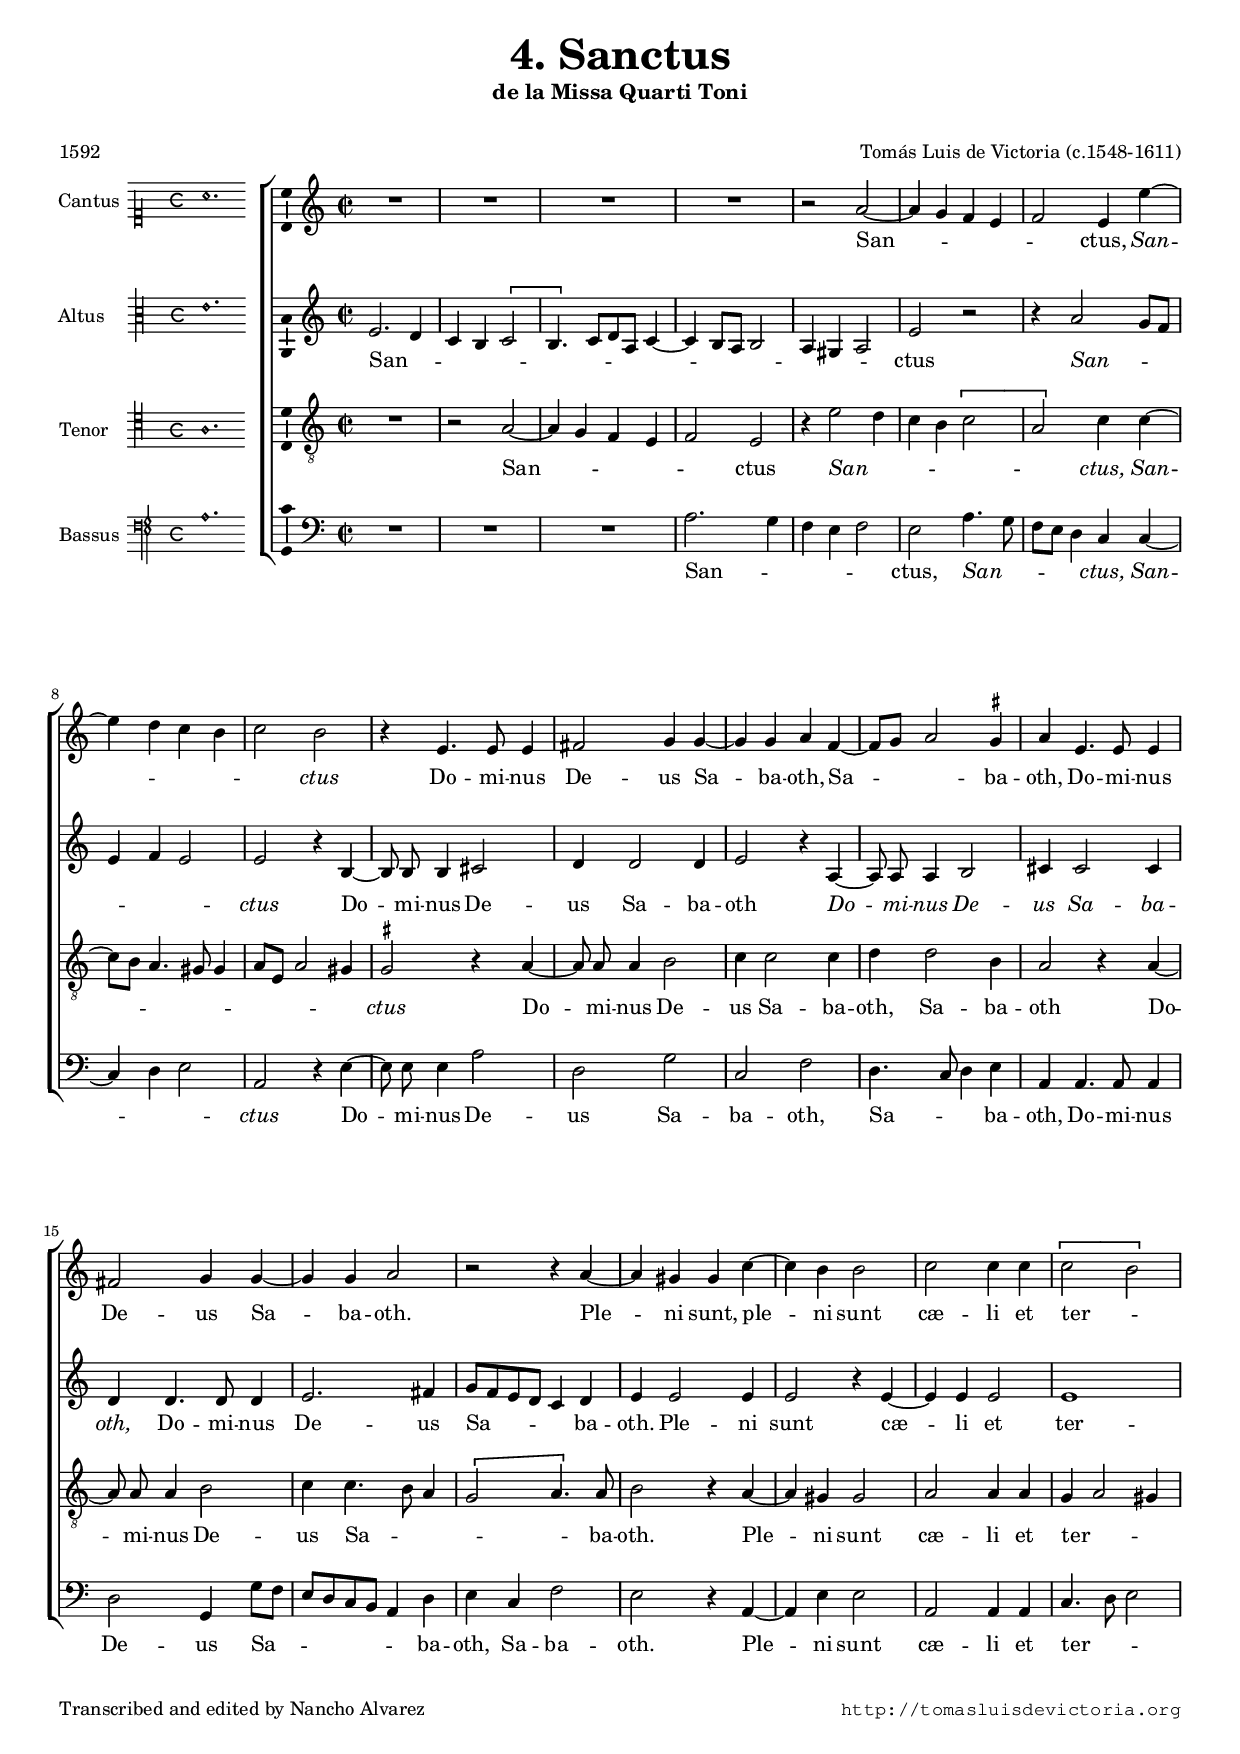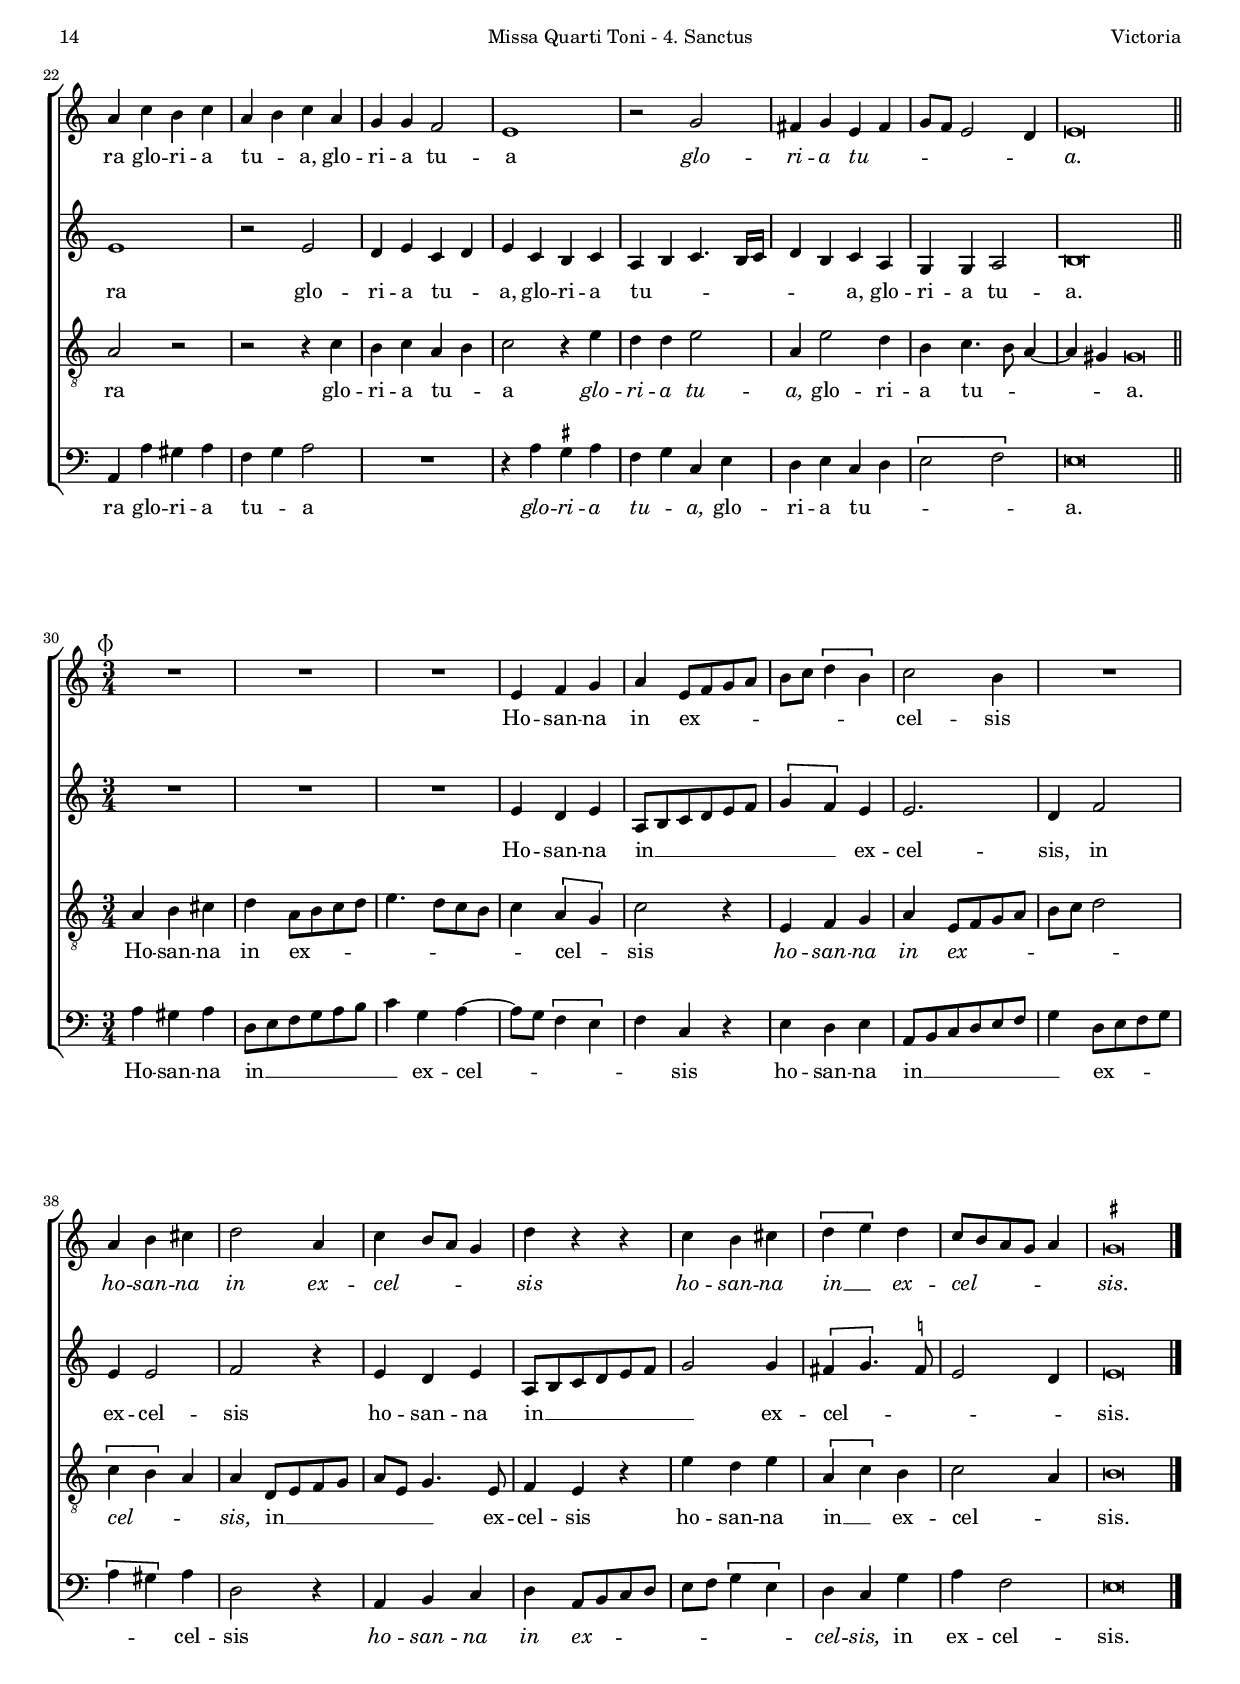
\version "2.18.0"

#(set-default-paper-size "a4")
#(set-global-staff-size 16.4)
#(ly:set-option 'point-and-click #f)
%mobile -s15.5 -i3.2

italicas=\override LyricText.font-shape = #'italic
rectas=\override LyricText.font-shape = #'upright
ss=\once \set suggestAccidentals = ##t
incipitwidth = 20
mtempo={\tempo 4 = 100}
mtempob={\tempo 4 = 50}
mtempoc={\tempo 4 = 150}
mt=#(define-music-function (parser location offset) (number?) ; move lyric text
      #{ \once \override LyricText.X-offset = -$offset #})

htitle="Missa Quarti Toni - 4. Sanctus"
hcomposer="Victoria"

\header {
	title=\markup{\fontsize #3 "4. Sanctus"}
	subtitle="de la Missa Quarti Toni"
	subsubtitle=\markup{\null \vspace #1 }
	composer=\markup{"Tomás Luis de Victoria (c.1548-1611)"}
        pdfauthor=\composer
	%opus="(-)"
	poet=\markup{"1592"}
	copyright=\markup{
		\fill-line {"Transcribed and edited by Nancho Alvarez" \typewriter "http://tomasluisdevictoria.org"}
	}
%	tagline=""
}


global={\key c \major
        \time 2/2 \skip 1*29 \bar "||" \break
        \once \override Score.TimeSignature.break-visibility=#end-of-line-invisible
        \time 3/4
	\skip 4*3*16 \bar "|."
}

cantus={
	R1*4/4 |
	R1*4/4 |
	R1*4/4 |
	R1*4/4 |
%5
	r2 a' ~ |
	a'4 g' f' e' |
	f'2 e'4 e'' ~ |
	e'' d'' c'' b' |
	c''2 b' |
%10
	r4 e'4. e'8 e'4 |
	fis'2 g'4 g' ~ |
	g' g' a' f' ~ |
	f'8 g' a'2 \ss gis'4 |
	a' e'4. e'8 e'4 |
%15
	fis'2 g'4 g' ~ |
	g' g' a'2 |
	r r4 a' ~ |
	a' gis' gis' c'' ~ |
	c'' b' b'2 |
%20
	c'' c''4 c'' |
	\[c''2 b'\] |
	a'4 c'' b' c'' |
	a' b' c'' a' |
	g' g' f'2 |
%25
	e'1 |
	r2 g' |
	fis'4 g' e' fis' |
	g'8 f' e'2 d'4 |
	e'\breve*1/2
%30
	\once \override TextScript.X-offset=#-4
	s4*0^\markup{\musicglyph #"timesig.mensural34"} % 3/2
	R1*3/4 |
	R1*3/4 |
	R1*3/4 |
	e'4 f' g' |
	a' e'8 f' g' a' |
%35
	b' c'' \[d''4 b'\] |
	c''2 b'4 | % ennegrecias, ¿por qué?
	R1*3/4 |
	a'4 b' cis'' |
	d''2 a'4 |
%40
	c'' b'8 a' g'4 |
	d'' r r |
	c'' b' cis'' |
	\[d'' e''\] d'' |
	c''8 b' a' g' a'4 |
%45
	\ss gis'\breve*3/8
}

altus={
	e'2. d'4 |
	c' b \[c'2 |
	b4.\]  c'8[ d' a] c'4 ~ |
	c' b8 a b2 |
%5
	a4 gis a2 |
	e' r |
	r4 a'2 g'8 f' |
	e'4 f' e'2 |
	e' r4 b ~ |
%10
        \set Staff.autoBeaming = ##f
	b8 b b4 cis'2 |
	d'4 d'2 d'4 |
	e'2 r4 a ~ |
	a8 a a4 b2 |
        \set Staff.autoBeaming = ##t
	cis'4 cis'2 cis'4 |
%15
	d' d'4. d'8 d'4 |
	e'2. fis'4 |
	g'8 f' e' d' c'4 d' |
	e' e'2 e'4 |
	e'2 r4 e' ~ |
%20
	e' e' e'2 |
	e'1 |
	e' |
	r2 e' |
	d'4 e' c' d' |
%25
	e' c' b c' |
	a b c'4. b16 c' |
	d'4 b c' a |
	g g a2 |
	b\breve*1/2 |
%30
	R1*3/4 |
	R1*3/4 |
	R1*3/4 |
	e'4 d' e' |
	a8 b c' d' e' f' |
%35
	\[g'4 f'\] e' |
	e'2. |
	d'4 f'2 |
	e'4 e'2 |
	f' r4 |
%40
	e' d' e' |
	a8 b c' d' e' f' |
	g'2 g'4 |
	\[fis' g'4.\] \ss f'8 |
	e'2 d'4 |
%45
	e'\breve*3/8
}

tenor={
	R1*4/4 |
	r2 a ~ |
	a4 g f e |
	f2 e |
%5
	r4 e'2 d'4 |
	c' b \[c'2 |
	a\] c'4 c' ~ |
	c'8 b a4. gis8 gis4 | % a2 gis4 en la copia manuscrita
	a8 e a2 gis4 | % se ve mal el sostenido
%10
	\ss gis2 r4 a ~ |
        \set Staff.autoBeaming = ##f
	a8 a a4 b2 |
	c'4 c'2 c'4 |
	d' d'2 b4 |
	a2 r4 a ~ |
%15
	a8 a a4 b2 |
        \set Staff.autoBeaming = ##t
	c'4 c'4. b8 a4 |
	\[g2 a4.\] a8 | % g2 a2 en la copia manuscrita
	b2 r4 a ~ |
	a gis gis2 |
%20
	a a4 a |
	g a2 gis4 |
	a2 r |
	r r4 c' |
	b c' a b |
%25
	c'2 r4 e' |
	d' d' e'2 |
	a4 e'2 d'4 |
	b c'4. b8 a4 ~ |
	a gis \mtempob gis\breve*1/4
%30
        \mtempoc
	a4 b cis' |
	d' a8 b c' d' |
	e'4.  d'8[ c' b] |
	c'4 \[a g\] | % compas ennegrecido entero
	c'2 r4 |
%35
	e f g |
	a e8 f g a |
	b c' d'2 |
	\[c'4 b\] a | % compas ennegrecido entero
	a d8 e f g |
%40
	a e g4. e8 |
	f4 e r |
	e' d' e' |
	\[a c'\] b |
	c'2 a4 |
%45
	b\breve*3/8
}

bassus={
	R1*4/4 |
	R1*4/4 |
	R1*4/4 |
	a2. g4 |
%5
	f e f2 |
	e a4. g8 |
	f e d4 c c ~ |
	c d e2 |
	a, r4 e ~ |
%10
        \set Staff.autoBeaming = ##f
	e8 e e4 a2 |
        \set Staff.autoBeaming = ##t
	d g |
	c f |
	d4. c8 d4 e |
	a, a,4. a,8 a,4 |
%15
	d2 g,4 g8 f |
	e d c b, a,4 d |
	e c f2 |
	e r4 a, ~ |
	a, e e2 |
%20
	a, a,4 a, |
	c4. d8 e2 |
	a,4 a gis a |
	f g a2 |
	R1*4/4 |
%25
	r4 a \ss gis a | % hay un signo extraño después del silencio
	% [podría ser el sostenido del sol, pero puesto al revés]
	f g c e | % fa sostenido en la copia manuscrita
	d e c d |
	\[e2 f\] |
	e\breve*1/2
%30
	a4 gis a |
	d8 e f g a b |
	c'4 g a ~ |
	a8 g \[f4 e\] |
	f c r |
%35
	e d e |
	a,8 b, c d e f |
	g4 d8 e f g |
	\[a4 gis\] a |
	d2 r4 |
%40
	a, b, c |
	d a,8 b, c d |
	e f \[g4 e\] |
	d c g | % 2 compases enngrecidos
	a f2 |  % como marcando una hemiolia
%45
	e\breve*3/8
}

textocantus=\lyricmode{
San -- _ _ _ _ _ ctus,
\italicas
\mt #1 San -- _ _ _ _ _ ctus
\rectas
Do -- mi -- nus
De -- us Sa -- _ ba -- oth,
Sa -- _ _ _ ba -- oth,
Do -- mi -- nus De -- us Sa -- _ ba -- oth.
Ple -- _ ni sunt,
ple -- _ ni sunt
cæ -- li et ter -- _ ra
glo -- ri -- a tu -- _ a,
glo -- ri -- a tu -- a
\italicas
glo -- ri -- a tu -- _ _ _ _ _ a.
\rectas
Ho -- san -- na in ex -- _ _ _ _ _ _ _ cel -- sis
\italicas
ho -- san -- na in ex -- cel -- _ _ _ sis
ho -- san -- na in __ _ ex -- cel -- _ _ _ _ sis.
}

textoaltus=\lyricmode{
San -- _ _ _ _ _ _ _ _ _ _ _ _ _ _ _ _ ctus
\italicas
San -- _ _ _ _ _ ctus
\rectas
Do -- _ mi -- nus
De -- us Sa -- ba -- oth
\italicas
Do -- _ mi -- nus De -- us 
Sa -- ba -- oth,
\rectas
Do -- mi -- nus
De -- us
Sa -- _ _ _ _ ba -- oth.
Ple -- ni sunt
cæ -- _ li et ter -- ra
glo -- ri -- a tu -- _ a,
glo -- ri -- a tu -- _ _ _ _ _ _ a,
glo -- ri -- a tu -- a.
Ho -- san -- na
in __ _ _ _ _ _ _ _ ex -- cel -- sis,
in ex -- cel -- sis
ho -- san -- na in __ _ _ _ _ _ _ ex -- cel -- _ _ _ _ sis.
}

textotenor=\lyricmode{
San -- _ _ _ _ _ ctus
\italicas
San -- _ _ _ _ _ ctus,
\mt #1 San -- _ _ _ _ _ _ _ _ _ ctus
\rectas
Do -- _ mi -- nus De -- us Sa -- ba -- oth,
Sa -- ba -- oth
Do -- _ mi -- nus De -- us Sa -- _ _ _ _ ba -- oth.
Ple -- _ ni sunt cæ -- li et ter -- _ _ ra
glo -- ri -- a tu -- _ a
% la copia manuscrita dice hosanna ...
\italicas
glo -- ri -- a tu -- a,
\rectas
glo -- ri -- a tu -- _ _ _ _ a.
Ho -- san -- na in ex -- _ _ _ _ _ _ _ _ cel -- _ sis
\italicas
ho -- san -- na in ex -- _ _ _ _ _ _ cel -- _ _ sis,
\rectas
in __ _ _ _ _ _ _ ex -- cel -- sis
ho -- san -- na in __ _ ex -- cel -- _ sis.
}

textobassus=\lyricmode{
San -- _ _ _ _ ctus,
\italicas
San -- _ _ _ _ ctus,
\mt #1 San -- _ _ _ ctus
\rectas
Do -- _ mi -- nus De -- us Sa -- ba -- oth,
Sa -- _ _ ba -- oth,
Do -- mi -- nus De -- us  Sa -- _ _ _ _ _ _ ba -- oth,
Sa -- ba -- oth. % sin repeticion en la copia manuscrita
Ple -- _ ni sunt cæ -- li et ter -- _ _ ra
glo -- ri -- a tu -- _ a
\italicas
glo -- ri -- a tu -- _ a, % no se ve el texto
\rectas
glo -- ri -- a tu -- _ _ _ a.
Ho -- san -- na in __ _ _ _ _ _ _ ex -- cel -- _ _ _ _ _ sis
ho -- san -- na in __ _ _ _ _ _ _ ex -- _ _ _ _ _ cel -- sis
\italicas
ho -- san -- na in ex -- _ _ _ _ _ _ _ cel -- sis, 
\rectas
in ex -- cel -- sis.
}


incipitcantus=\markup{
	\score{
		{ 
		\set Staff.instrumentName="Cantus "
		\override NoteHead.style = #'neomensural
		\override Staff.TimeSignature.style = #'neomensural
		\cadenzaOn 
		\clef "petrucci-c1"
		\key c \major
		\time 4/4
                a'1.
		} 

	\layout { line-width=\incipitwidth indent = 0 }
	}
}

incipitaltus=\markup{
	\score{
		{ 
		\set Staff.instrumentName="Altus    "
		\override NoteHead.style = #'neomensural 
		\override Staff.TimeSignature.style = #'neomensural
		\cadenzaOn 
		\clef "petrucci-c3"
		\key c \major
		\time 4/4
                e'1.
		} 
	\layout { line-width=\incipitwidth indent = 0 }
	}
}


incipittenor=\markup{
	\score{
		{ 
		\set Staff.instrumentName="Tenor   "
		\override NoteHead.style = #'neomensural 
		\override Staff.TimeSignature.style = #'neomensural
		\cadenzaOn 
		\clef "petrucci-c4"
		\key c \major
		\time 4/4
                a1.
		} 
	\layout { line-width=\incipitwidth indent=0 }
	}
}

incipitbassus=\markup{
	\score{
		{ 
		\set Staff.instrumentName="Bassus "
		\override NoteHead.style = #'neomensural
		\override Staff.TimeSignature.style = #'neomensural
		\cadenzaOn 
		\clef "petrucci-f4"
		\key c \major
		\time 4/4
                a1.
		} 
	\layout { line-width=\incipitwidth indent = 0 }
	}
}

%\layout {
%       \context {\Voice
%               \remove Ligature_bracket_engraver
%               \consists Mensural_ligature_engraver
%       }
%       line-width=\incipitwidth
%       indent = 0
%}

\score {\transpose c' c'{
\new ChoirStaff<<

	\new Staff <<\global
	\new Voice="v1" {
		\set Staff.instrumentName=\incipitcantus
		\clef "treble"
		\cantus }
	\new Lyrics \lyricsto "v1" {\textocantus }
	>>

	\new Staff <<\global
	\new Voice="v2" {
		\set Staff.instrumentName=\incipitaltus
		\clef "treble"
		\altus }
	\new Lyrics \lyricsto "v2" {\textoaltus }
	>>
	
	\new Staff <<\global
	\new Voice="v3" {
		\set Staff.instrumentName=\incipittenor
		\clef "G_8"
		\tenor }
	\new Lyrics \lyricsto "v3" {\textotenor }
	>>

	\new Staff <<\global
	\new Voice="v4" {
		\set Staff.instrumentName=\incipitbassus
		\clef "bass"
		\bassus }
	\new Lyrics \lyricsto "v4" {\textobassus }
	>>
	
>>

	} % transpose

\layout{ 
	\context {\Lyrics 
		\override VerticalAxisGroup.staff-affinity = #UP
		\override VerticalAxisGroup.nonstaff-relatedstaff-spacing =
			#'((basic-distance . 0) (minimum-distance . 0) (padding . 1))
		\override LyricText.font-size = #1.2
		\override LyricHyphen.minimum-distance = #0.5
	}
	\context {\Score 
		tempoHideNote = ##t
		\override BarNumber.padding = #2 
	}
	\context {\Voice 
		melismaBusyProperties = #'()
		%autoBeaming = ##f
	}
	\context {\Staff 
                %\RemoveEmptyStaves
                %\override VerticalAxisGroup.remove-first = ##t
		\override VerticalAxisGroup.staff-staff-spacing =
			#'((basic-distance . 11) (minimum-distance . 0) (padding . 1))
		\consists Ambitus_engraver 
		\override LigatureBracket.padding = #1
	}
}

%\midi { \mtempo }

}


\paper{
	evenHeaderMarkup=\markup  \fill-line { \fromproperty #'page:page-number-string \htitle \hcomposer }
	oddHeaderMarkup= \markup  \fill-line { \on-the-fly #not-first-page \hcomposer \on-the-fly #not-first-page \htitle \on-the-fly #not-first-page \fromproperty #'page:page-number-string }
	%system-count=20
	%page-count = 8
	ragged-last-bottom = ##f
	indent=3.6\cm
	system-system-spacing =
	#'((basic-distance . 20) (minimum-distance . 0) (padding . 5))
	top-system-spacing = % header
	#'((basic-distance . 8) (minimum-distance . 0) (padding . 0))
	last-bottom-spacing = % footer
	#'((basic-distance . 12) (minimum-distance . 0) (padding . 0))
	markup-system-spacing.padding = #1.5

first-page-number=13
}